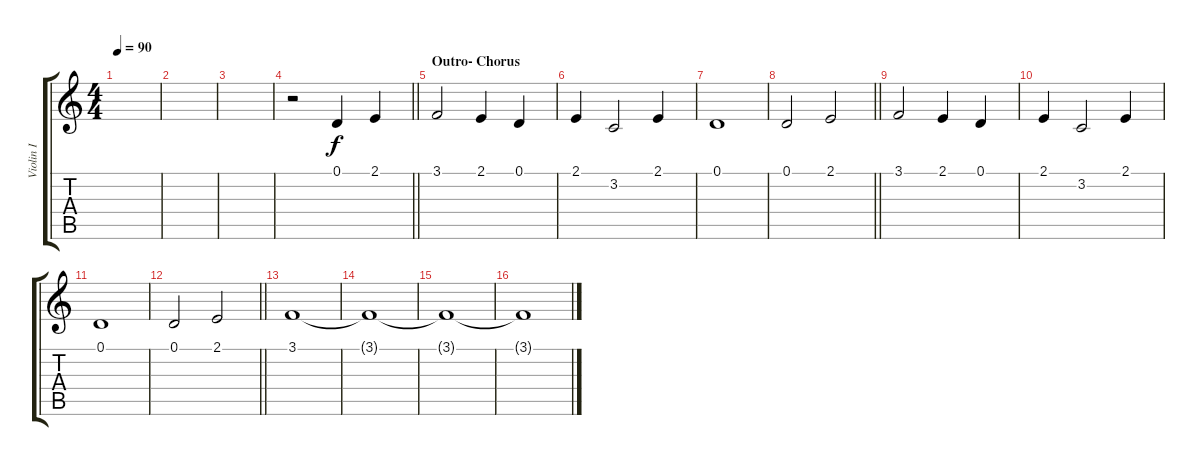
\track ("Violin I" "Violin I") {instrument violin}
\staff {score tabs}
\tuning (D4 A3 F3 C3 G2 C2) {hide}
\ts (4 4)
\tempo 90
\clef g2
\ks c
|
|
|
\barLineRight lightlight
r.2{volume 10} 0.1.4 2.1.4 |
\section ("" "Outro- Chorus")
3.1.2 2.1.4 0.1.4 |
2.1.4 3.2.2 2.1.4 |
0.1.1 |
\barLineRight lightlight
0.1.2 2.1.2 |
3.1.2 2.1.4 0.1.4 |
2.1.4 3.2.2 2.1.4 |
0.1.1 |
\barLineRight lightlight
0.1.2 2.1.2 |
3.1.1{volume 0} |
3.1{t}.1 |
3.1{t}.1 |
3.1{t}.1
